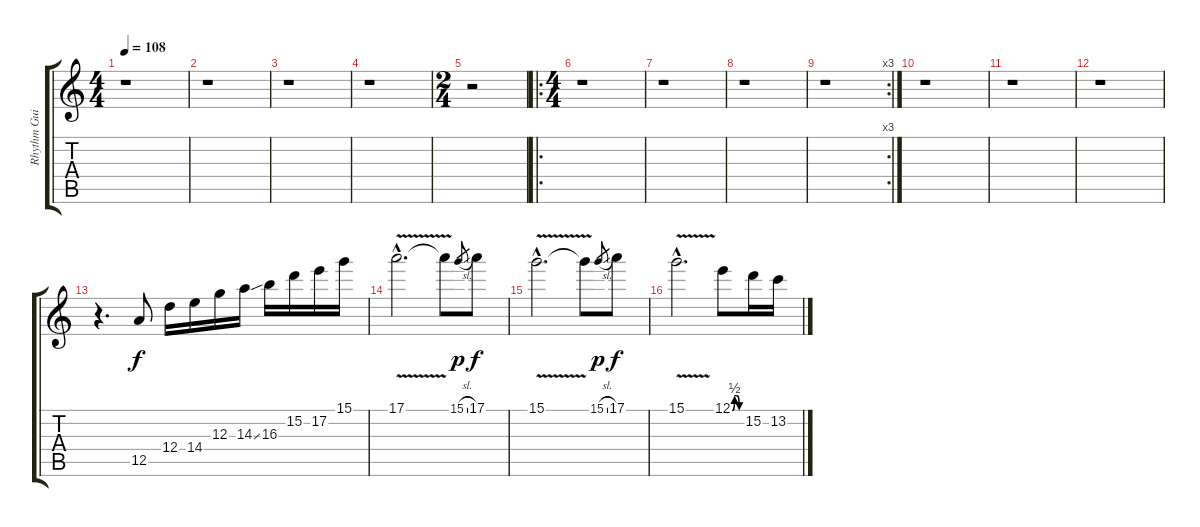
\track ("Rhythm Guitar" "Rhythm Gui") {instrument distortionguitar}
\staff {score tabs}
\tuning (E4 B3 G3 D3 A2 E2) {hide}
\ts (4 4)
\tempo 108
\clef g2
\ks c
r.1{dy f} |
r.1 |
r.1 |
r.1 |
\ts (2 4)
r.2 |
\ro
\ts (4 4)
r.1 |
r.1 |
r.1 |
\rc 3
r.1 |
r.1 |
r.1 |
r.1 |
r.4{d volume 12} 12.5.8 12.4.16 14.4.16 12.3.16 14.3{ss}.16 16.3.16 15.2.16 17.2.16 15.1.16 |
17.1{v hac}.2{d} 17.1{t}.8 15.1{sl}.8{gr dy p} 17.1.8{dy f} |
15.1{v hac}.2{d} 15.1{t}.8 15.1{sl}.8{gr dy p} 17.1.8{dy f} |
15.1{v hac}.2{d} 12.1{be (custom 0 0 15 2 30 2 45 0 60 0)}.8 15.2.16 13.2.16
